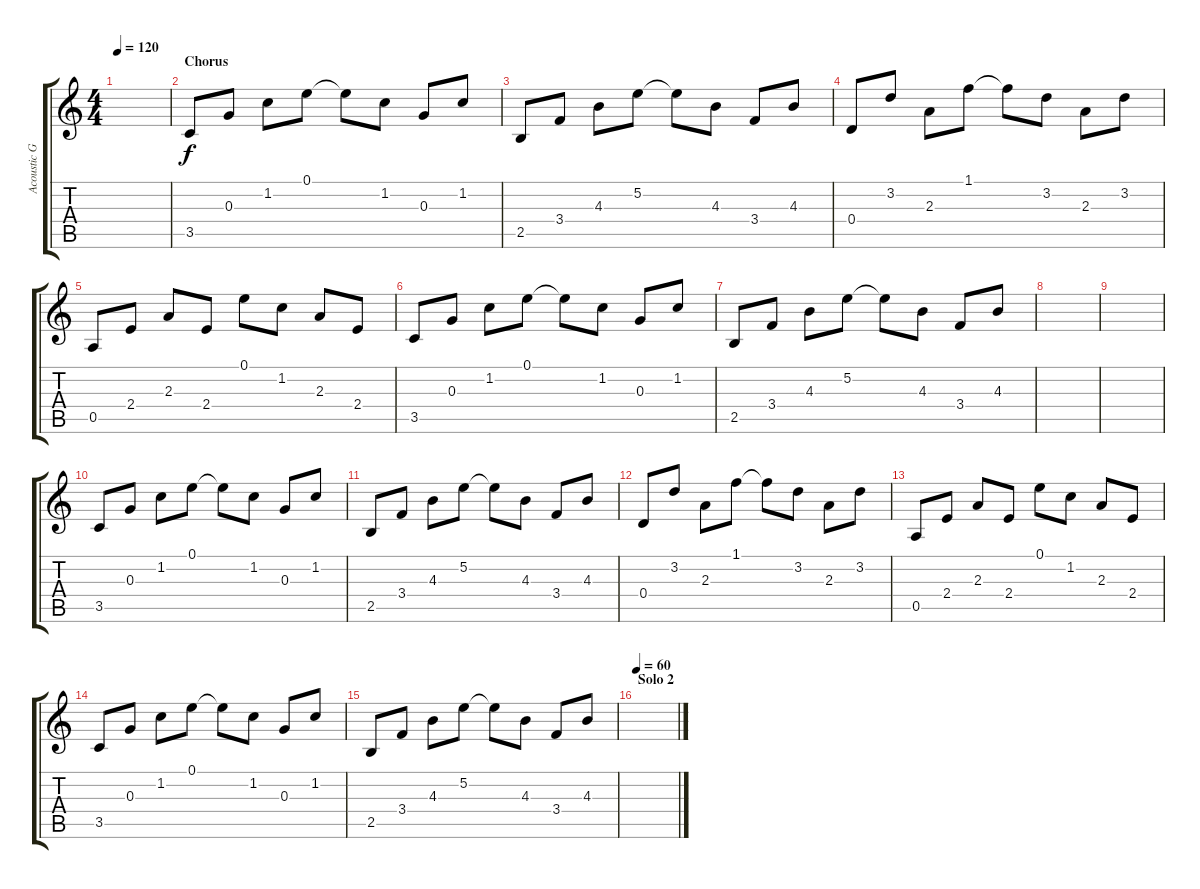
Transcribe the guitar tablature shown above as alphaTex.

\track ("Acoustic Guitar" "Acoustic G") {instrument acousticguitarsteel}
\staff {score tabs}
\tuning (E4 B3 G3 D3 A2 E2) {hide}
\ts (4 4)
\tempo 120
\clef g2
\ks c
|
\section ("" "Chorus")
3.5.8 0.3.8 1.2.8 0.1.8 0.1{t}.8 1.2.8 0.3.8 1.2.8 |
2.5.8 3.4.8 4.3.8 5.2.8 5.2{t}.8 4.3.8 3.4.8 4.3.8 |
0.4.8 3.2.8 2.3.8 1.1.8 1.1{t}.8 3.2.8 2.3.8 3.2.8 |
0.5.8 2.4.8 2.3.8 2.4.8 0.1.8 1.2.8 2.3.8 2.4.8 |
3.5.8 0.3.8 1.2.8 0.1.8 0.1{t}.8 1.2.8 0.3.8 1.2.8 |
2.5.8 3.4.8 4.3.8 5.2.8 5.2{t}.8 4.3.8 3.4.8 4.3.8 |
|
|
3.5.8 0.3.8 1.2.8 0.1.8 0.1{t}.8 1.2.8 0.3.8 1.2.8 |
2.5.8 3.4.8 4.3.8 5.2.8 5.2{t}.8 4.3.8 3.4.8 4.3.8 |
0.4.8 3.2.8 2.3.8 1.1.8 1.1{t}.8 3.2.8 2.3.8 3.2.8 |
0.5.8 2.4.8 2.3.8 2.4.8 0.1.8 1.2.8 2.3.8 2.4.8 |
3.5.8 0.3.8 1.2.8 0.1.8 0.1{t}.8 1.2.8 0.3.8 1.2.8 |
2.5.8 3.4.8 4.3.8 5.2.8 5.2{t}.8 4.3.8 3.4.8 4.3.8 |
\section ("" "Solo 2")
\tempo 60
